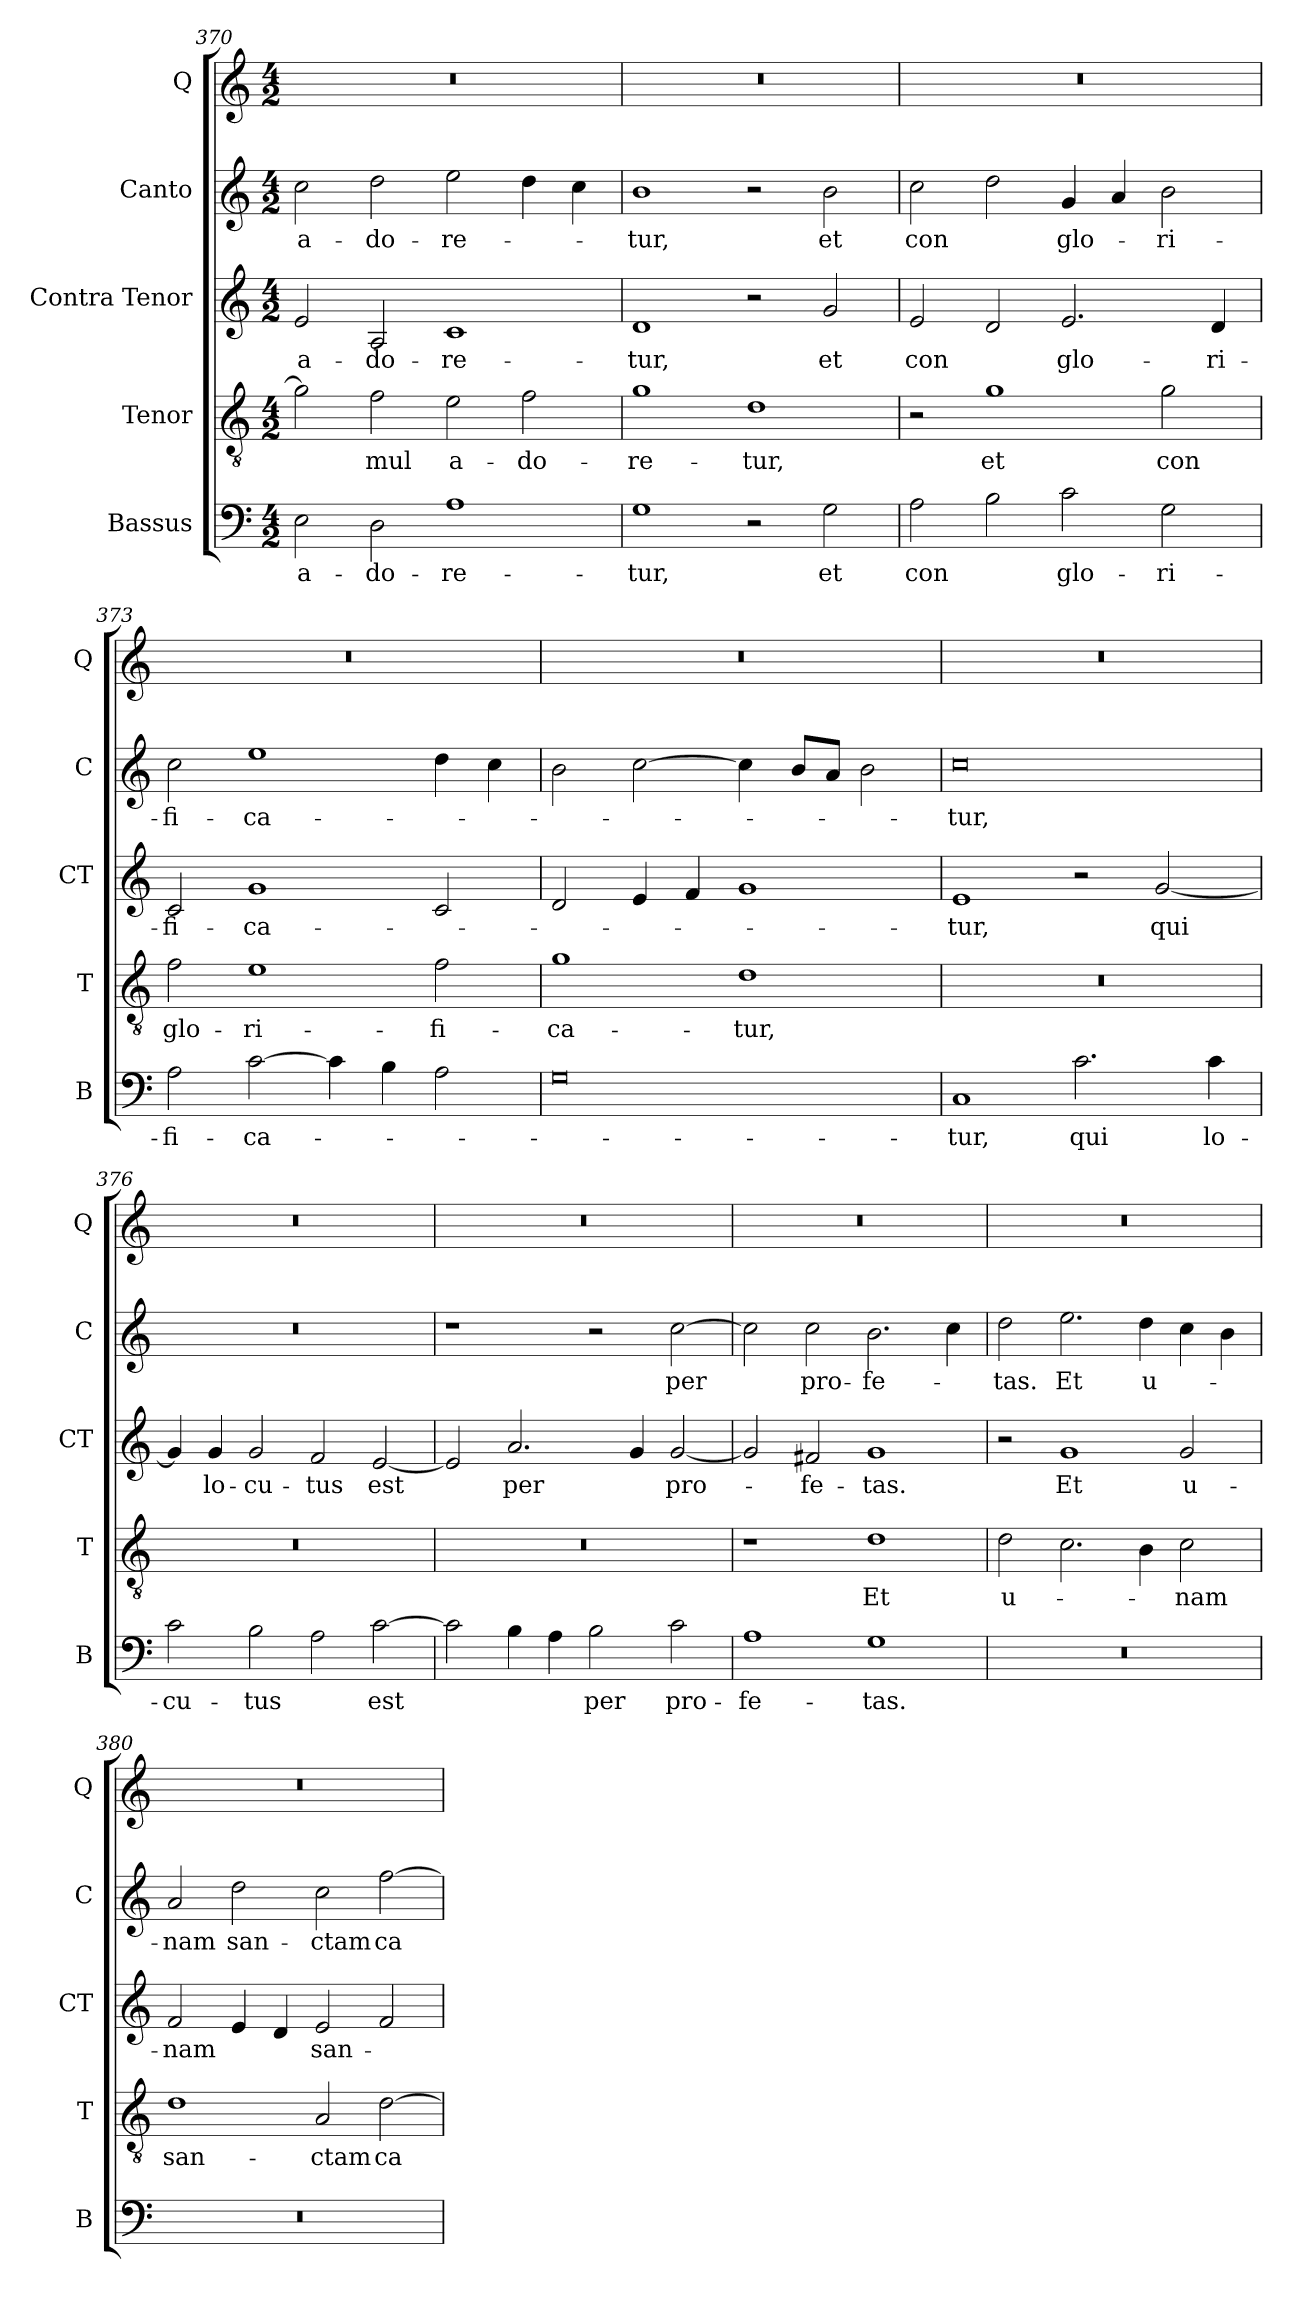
**kern	**text	**kern	**text	**kern	**text	**kern	**text	**kern
*part5	*part5	*part4	*part4	*part3	*part3	*part2	*part2	*part1
*staff5	*staff5	*staff4	*staff4	*staff3	*staff3	*staff2	*staff2	*staff1
*I"Bassus	*	*I"Tenor	*	*I"Contra Tenor	*	*I"Canto	*	*I"Q
*I'B	*	*I'T	*	*I'CT	*	*I'C	*	*I'Q
*clefF4	*	*clefGv2	*	*clefG2	*	*clefG2	*	*clefG2
*k[]	*	*k[]	*	*k[]	*	*k[]	*	*k[]
*C:	*	*C:	*	*C:	*	*C:	*	*C:
*M4/2	*	*M4/2	*	*M4/2	*	*M4/2	*	*M4/2
=370	=370	=370	=370	=370	=370	=370	=370	=370
!	!LO:LY:b	!	!	!	!	!	!	!
!	!	!	!	!	!LO:LY:b	!	!	!
!	!	!	!	!	!	!	!LO:LY:b	!
2E\	a-	2g\]	.	2e/	a-	2cc\	a-	0r
!	!LO:LY:b	!	!	!	!	!	!	!
!	!	!	!LO:LY:b	!	!	!	!	!
!	!	!	!	!	!LO:LY:b	!	!	!
!	!	!	!	!	!	!	!LO:LY:b	!
2D\	-do-	2f\	-mul	2A/	-do-	2dd\	-do-	.
!	!LO:LY:b	!	!	!	!	!	!	!
!	!	!	!LO:LY:b	!	!	!	!	!
!	!	!	!	!	!LO:LY:b	!	!	!
!	!	!	!	!	!	!	!LO:LY:b	!
1A	-re-	2e\	a-	1c	-re-	2ee\	-re-	.
!	!	!	!LO:LY:b	!	!	!	!	!
.	.	2f\	-do-	.	.	4dd\	.	.
.	.	.	.	.	.	4cc\	.	.
!!LO:LB:g=z
=371	=371	=371	=371	=371	=371	=371	=371	=371
!	!LO:LY:b	!	!	!	!	!	!	!
!	!	!	!LO:LY:b	!	!	!	!	!
!	!	!	!	!	!LO:LY:b	!	!	!
!	!	!	!	!	!	!	!LO:LY:b	!
1G	-tur,	1g	-re-	1d	-tur,	1b	-tur,	0r
!	!	!	!LO:LY:b	!	!	!	!	!
2r	.	1d	-tur,	2r	.	2r	.	.
!	!LO:LY:b	!	!	!	!	!	!	!
!	!	!	!	!	!LO:LY:b	!	!	!
!	!	!	!	!	!	!	!LO:LY:b	!
2G\	et	.	.	2g/	et	2b\	et	.
=372	=372	=372	=372	=372	=372	=372	=372	=372
!	!LO:LY:b	!	!	!	!	!	!	!
!	!	!	!	!	!LO:LY:b	!	!	!
!	!	!	!	!	!	!	!LO:LY:b	!
2A\	con	2r	.	2e/	con	2cc\	con	0r
!	!	!	!LO:LY:b	!	!	!	!	!
2B\	.	1g	et	2d/	.	2dd\	.	.
!	!LO:LY:b	!	!	!	!	!	!	!
!	!	!	!	!	!LO:LY:b	!	!	!
!	!	!	!	!	!	!	!LO:LY:b	!
2c\	glo-	.	.	2.e/	glo-	4g/	glo-	.
.	.	.	.	.	.	4a/	.	.
!	!LO:LY:b	!	!	!	!	!	!	!
!	!	!	!LO:LY:b	!	!	!	!	!
!	!	!	!	!	!	!	!LO:LY:b	!
2G\	-ri-	2g\	con	.	.	2b\	-ri-	.
!	!	!	!	!	!LO:LY:b	!	!	!
.	.	.	.	4d/	-ri-	.	.	.
=373	=373	=373	=373	=373	=373	=373	=373	=373
!	!LO:LY:b	!	!	!	!	!	!	!
!	!	!	!LO:LY:b	!	!	!	!	!
!	!	!	!	!	!LO:LY:b	!	!	!
!	!	!	!	!	!	!	!LO:LY:b	!
2A\	-fi-	2f\	glo-	2c/	-fi-	2cc\	-fi-	0r
!	!LO:LY:b	!	!	!	!	!	!	!
!	!	!	!LO:LY:b	!	!	!	!	!
!	!	!	!	!	!LO:LY:b	!	!	!
!	!	!	!	!	!	!	!LO:LY:b	!
[2c\	-ca-	1e	-ri-	1g	-ca-	1ee	-ca-	.
4c\]	.	.	.	.	.	.	.	.
4B\	.	.	.	.	.	.	.	.
!	!	!	!LO:LY:b	!	!	!	!	!
2A\	.	2f\	-fi-	2c/	.	4dd\	.	.
.	.	.	.	.	.	4cc\	.	.
=374	=374	=374	=374	=374	=374	=374	=374	=374
!	!	!	!LO:LY:b	!	!	!	!	!
0G	.	1g	-ca-	2d/	.	2b\	.	0r
.	.	.	.	4e/	.	[2cc\	.	.
.	.	.	.	4f/	.	.	.	.
!	!	!	!LO:LY:b	!	!	!	!	!
.	.	1d	-tur,	1g	.	4cc\]	.	.
.	.	.	.	.	.	8b/L	.	.
.	.	.	.	.	.	8a/J	.	.
.	.	.	.	.	.	2b\	.	.
=375	=375	=375	=375	=375	=375	=375	=375	=375
!	!LO:LY:b	!	!	!	!	!	!	!
!	!	!	!	!	!LO:LY:b	!	!	!
!	!	!	!	!	!	!	!LO:LY:b	!
1C	-tur,	0r	.	1e	-tur,	0cc	-tur,	0r
!	!LO:LY:b	!	!	!	!	!	!	!
2.c\	qui	.	.	2r	.	.	.	.
!	!	!	!	!	!LO:LY:b	!	!	!
.	.	.	.	[2g/	qui	.	.	.
!	!LO:LY:b	!	!	!	!	!	!	!
4c\	lo-	.	.	.	.	.	.	.
!!LO:LB:g=z
=376	=376	=376	=376	=376	=376	=376	=376	=376
!	!LO:LY:b	!	!	!	!	!	!	!
2c\	-cu-	0r	.	4g/]	.	0r	.	0r
!	!	!	!	!	!LO:LY:b	!	!	!
.	.	.	.	4g/	lo-	.	.	.
!	!LO:LY:b	!	!	!	!	!	!	!
!	!	!	!	!	!LO:LY:b	!	!	!
2B\	-tus	.	.	2g/	-cu-	.	.	.
!	!	!	!	!	!LO:LY:b	!	!	!
2A\	.	.	.	2f/	-tus	.	.	.
!	!LO:LY:b	!	!	!	!	!	!	!
!	!	!	!	!	!LO:LY:b	!	!	!
[2c\	est	.	.	[2e/	est	.	.	.
=377	=377	=377	=377	=377	=377	=377	=377	=377
2c\]	.	0r	.	2e/]	.	1r	.	0r
!	!	!	!	!	!LO:LY:b	!	!	!
4B\	.	.	.	2.a/	per	.	.	.
4A\	.	.	.	.	.	.	.	.
!	!LO:LY:b	!	!	!	!	!	!	!
2B\	per	.	.	.	.	2r	.	.
.	.	.	.	4g/	.	.	.	.
!	!LO:LY:b	!	!	!	!	!	!	!
!	!	!	!	!	!LO:LY:b	!	!	!
!	!	!	!	!	!	!	!LO:LY:b	!
2c\	pro-	.	.	[2g/	pro-	[2cc\	per	.
=378	=378	=378	=378	=378	=378	=378	=378	=378
!	!LO:LY:b	!	!	!	!	!	!	!
1A	-fe-	1r	.	2g/]	.	2cc\]	.	0r
!	!	!	!	!	!LO:LY:b	!	!	!
!	!	!	!	!	!	!	!LO:LY:b	!
.	.	.	.	2f#X/	-fe-	2cc\	pro-	.
!	!LO:LY:b	!	!	!	!	!	!	!
!	!	!	!LO:LY:b	!	!	!	!	!
!	!	!	!	!	!LO:LY:b	!	!	!
!	!	!	!	!	!	!	!LO:LY:b	!
1G	-tas.	1d	Et	1g	-tas.	2.b\	-fe-	.
.	.	.	.	.	.	4cc\	.	.
=379	=379	=379	=379	=379	=379	=379	=379	=379
!	!	!	!LO:LY:b	!	!	!	!	!
!	!	!	!	!	!	!	!LO:LY:b	!
0r	.	2d\	u-	2r	.	2dd\	-tas.	0r
!	!	!	!	!	!LO:LY:b	!	!	!
!	!	!	!	!	!	!	!LO:LY:b	!
.	.	2.c\	.	1g	Et	2.ee\	Et	.
!	!	!	!	!	!	!	!LO:LY:b	!
.	.	4B\	.	.	.	4dd\	u-	.
!	!	!	!LO:LY:b	!	!	!	!	!
!	!	!	!	!	!LO:LY:b	!	!	!
.	.	2c\	-nam	2g/	u-	4cc\	.	.
.	.	.	.	.	.	4b\	.	.
=380	=380	=380	=380	=380	=380	=380	=380	=380
!	!	!	!LO:LY:b	!	!	!	!	!
!	!	!	!	!	!LO:LY:b	!	!	!
!	!	!	!	!	!	!	!LO:LY:b	!
0r	.	1d	san-	2f/	-nam	2a/	-nam	0r
!	!	!	!	!	!	!	!LO:LY:b	!
.	.	.	.	4e/	.	2dd\	san-	.
.	.	.	.	4d/	.	.	.	.
!	!	!	!LO:LY:b	!	!	!	!	!
!	!	!	!	!	!LO:LY:b	!	!	!
!	!	!	!	!	!	!	!LO:LY:b	!
.	.	2A/	-ctam	2e/	san-	2cc\	-ctam	.
!	!	!	!LO:LY:b	!	!	!	!	!
!	!	!	!	!	!	!	!LO:LY:b	!
.	.	[2d\	ca-	2f/	.	[2ff\	ca-	.
=	=	=	=	=	=	=	=	=
*-	*-	*-	*-	*-	*-	*-	*-	*-
